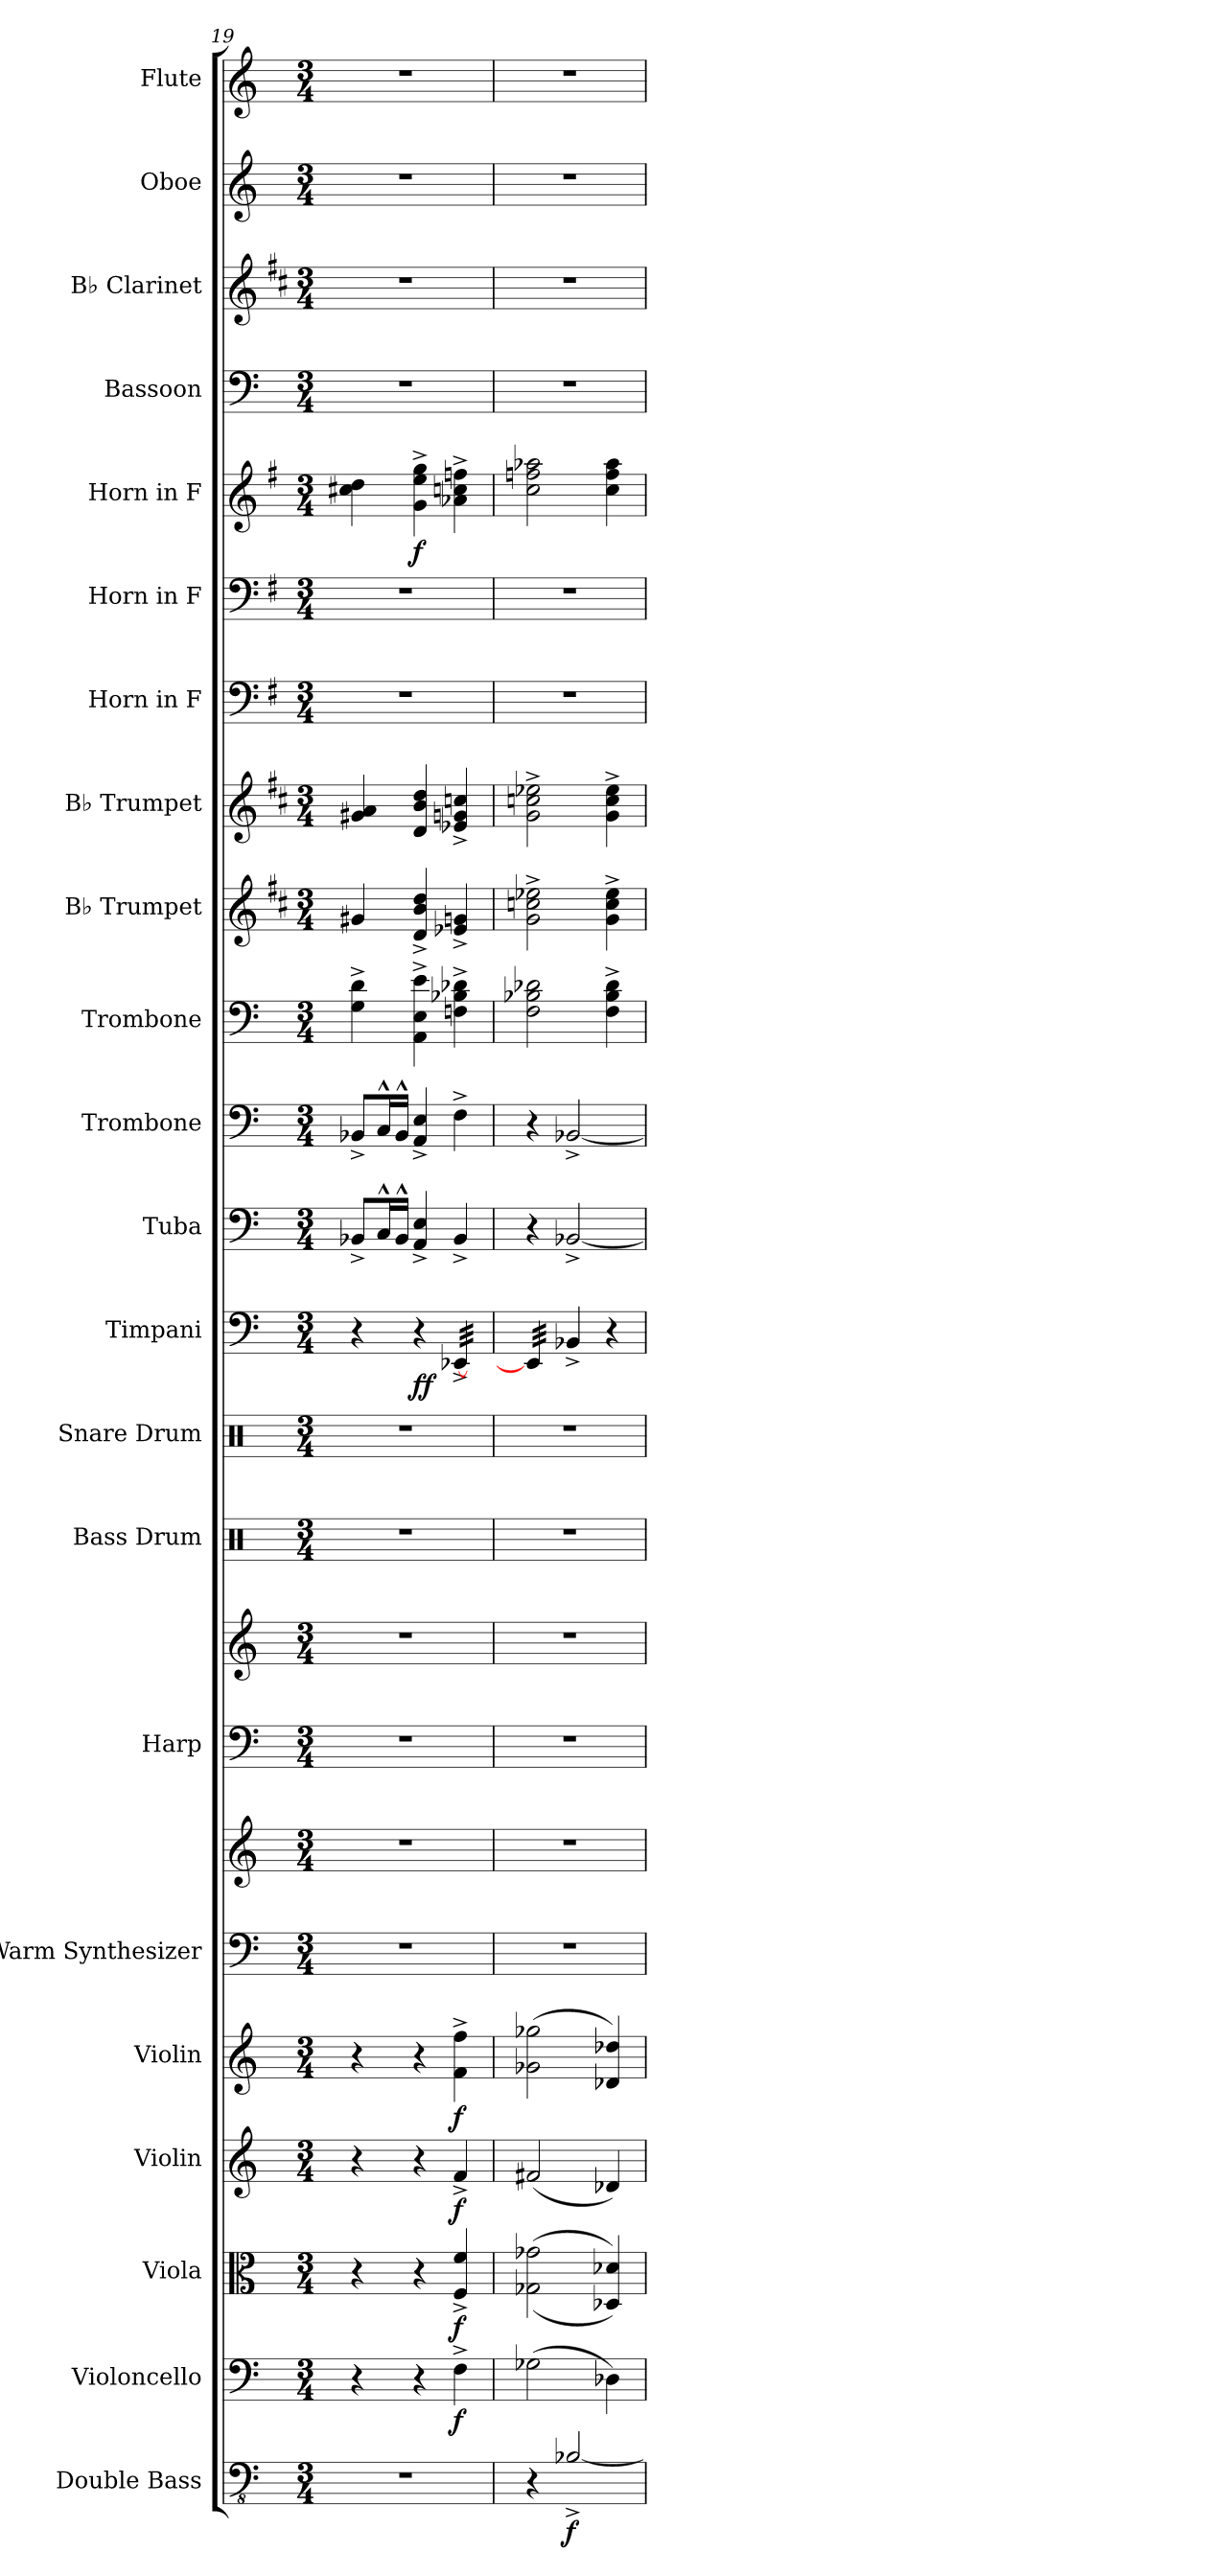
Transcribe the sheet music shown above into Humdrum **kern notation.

**kern	**dynam	**kern	**dynam	**kern	**dynam	**kern	**dynam	**kern	**dynam	**kern	**kern	**kern	**kern	**kern	**kern	**kern	**dynam	**kern	**kern	**kern	**kern	**kern	**kern	**kern	**kern	**dynam	**kern	**kern	**kern	**kern
*part22	*part22	*part21	*part21	*part20	*part20	*part19	*part19	*part18	*part18	*part17	*part17	*part16	*part16	*part15	*part14	*part13	*part13	*part12	*part11	*part10	*part9	*part8	*part7	*part6	*part5	*part5	*part4	*part3	*part2	*part1
*staff24	*staff24	*staff23	*staff23	*staff22	*staff22	*staff21	*staff21	*staff20	*staff20	*staff19	*staff18	*staff17	*staff16	*staff15	*staff14	*staff13	*staff13	*staff12	*staff11	*staff10	*staff9	*staff8	*staff7	*staff6	*staff5	*staff5	*staff4	*staff3	*staff2	*staff1
*I"Double Bass	*	*I"Violoncello	*	*I"Viola	*	*I"Violin	*	*I"Violin	*	*I"Warm Synthesizer	*	*I"Harp	*	*I"Bass Drum	*I"Snare Drum	*I"Timpani	*	*I"Tuba	*I"Trombone	*I"Trombone	*I"B♭ Trumpet	*I"B♭ Trumpet	*I"Horn in F	*I"Horn in F	*I"Horn in F	*	*I"Bassoon	*I"B♭ Clarinet	*I"Oboe	*I"Flute
*I'Db.	*	*I'Vc.	*	*I'Vla.	*	*I'Vln.	*	*I'Vln.	*	*I'Synth.	*	*I'Hrp.	*	*I'B. Dr.	*I'Sn. Dr.	*I'Timp.	*	*I'Tba.	*I'Tbn.	*I'Tbn.	*I'B♭ Tpt.	*I'B♭ Tpt.	*	*	*	*	*I'Bsn.	*I'B♭ Cl.	*I'Ob.	*I'Fl.
*clefFv4	*	*clefF4	*	*clefC3	*	*clefG2	*	*clefG2	*	*clefF4	*clefG2	*clefF4	*clefG2	*clefX	*clefX	*clefF4	*	*clefF4	*clefF4	*clefF4	*clefG2	*clefG2	*clefF4	*clefF4	*clefG2	*	*clefF4	*clefG2	*clefG2	*clefG2
*ITrd7c12	*	*	*	*	*	*	*	*	*	*	*	*	*	*	*	*	*	*	*	*	*ITrd1c2	*ITrd1c2	*ITrd4c7	*ITrd4c7	*ITrd4c7	*	*	*ITrd1c2	*	*
*k[]	*	*k[]	*	*k[]	*	*k[]	*	*k[]	*	*k[]	*k[]	*k[]	*k[]	*k[]	*k[]	*k[]	*	*k[]	*k[]	*k[]	*k[]	*k[]	*k[]	*k[]	*k[]	*	*k[]	*k[]	*k[]	*k[]
*M3/4	*	*M3/4	*	*M3/4	*	*M3/4	*	*M3/4	*	*M3/4	*M3/4	*M3/4	*M3/4	*M3/4	*M3/4	*M3/4	*	*M3/4	*M3/4	*M3/4	*M3/4	*M3/4	*M3/4	*M3/4	*M3/4	*	*M3/4	*M3/4	*M3/4	*M3/4
=19	=19	=19	=19	=19	=19	=19	=19	=19	=19	=19	=19	=19	=19	=19	=19	=19	=19	=19	=19	=19	=19	=19	=19	=19	=19	=19	=19	=19	=19	=19
2.r	.	4r	.	4r	.	4r	.	4r	.	2.r	2.r	2.r	2.r	2.r	2.r	4r	.	8BB-X^/L	8BB-X^/L	4G\^ 4d\^	4f#X/	4f#X/ 4g/	2.r	2.r	4f#X\ 4g\	.	2.r	2.r	2.r	2.r
.	.	.	.	.	.	.	.	.	.	.	.	.	.	.	.	.	.	16C^^/L	16C^^/L	.	.	.	.	.	.	.	.	.	.	.
.	.	.	.	.	.	.	.	.	.	.	.	.	.	.	.	.	.	16BB-^^/JJ	16BB-^^/JJ	.	.	.	.	.	.	.	.	.	.	.
!	!	!	!	!	!	!	!	!	!	!	!	!	!	!	!	!	!LO:DY:b	!	!	!	!	!	!	!	!	!LO:DY:b	!	!	!	!
.	.	4r	.	4r	.	4r	.	4r	.	.	.	.	.	.	.	4r	ff	4AA/^ 4E/^	4AA/^ 4E/^	4AA\^ 4E\^ 4e\^	4c/^ 4a/^ 4cc/^	4c/ 4a/ 4cc/	.	.	4c\^ 4a\^ 4cc\^	f	.	.	.	.
!	!	!	!LO:DY:b	!	!LO:DY:b	!	!LO:DY:b	!	!LO:DY:b	!	!	!	!	!	!	!	!	!	!	!	!	!	!	!	!	!	!	!	!	!
*	*	*	*	*	*	*	*	*	*	*	*	*	*	*	*	*tremolo	*	*	*	*	*	*	*	*	*	*	*	*	*	*
.	.	4F^\	f	4F/^ 4f/^	f	4f^/	f	4f\^ 4ff\^	f	.	.	.	.	.	.	[32EE-X^/LLL	.	4BB-^/	4F^\	4Fn\^ 4B-X\^ 4d-X\^	4d-X/^ 4fn/^	4d-X/^ 4fn/^ 4b-X/^	.	.	4d-X\^ 4fn\^ 4b-X\^	.	.	.	.	.
.	.	.	.	.	.	.	.	.	.	.	.	.	.	.	.	32EE-X^/	.	.	.	.	.	.	.	.	.	.	.	.	.	.
.	.	.	.	.	.	.	.	.	.	.	.	.	.	.	.	32EE-X^/	.	.	.	.	.	.	.	.	.	.	.	.	.	.
.	.	.	.	.	.	.	.	.	.	.	.	.	.	.	.	32EE-X^/	.	.	.	.	.	.	.	.	.	.	.	.	.	.
.	.	.	.	.	.	.	.	.	.	.	.	.	.	.	.	32EE-X^/	.	.	.	.	.	.	.	.	.	.	.	.	.	.
.	.	.	.	.	.	.	.	.	.	.	.	.	.	.	.	32EE-X^/	.	.	.	.	.	.	.	.	.	.	.	.	.	.
.	.	.	.	.	.	.	.	.	.	.	.	.	.	.	.	32EE-X^/	.	.	.	.	.	.	.	.	.	.	.	.	.	.
.	.	.	.	.	.	.	.	.	.	.	.	.	.	.	.	32EE-X^/JJJ	.	.	.	.	.	.	.	.	.	.	.	.	.	.
=20	=20	=20	=20	=20	=20	=20	=20	=20	=20	=20	=20	=20	=20	=20	=20	=20	=20	=20	=20	=20	=20	=20	=20	=20	=20	=20	=20	=20	=20	=20
4r	.	(2G-X\	.	((2G-X\ 2g-X\	.	(2f#X/	.	(2g-X\ 2gg-X\	.	2.r	2.r	2.r	2.r	2.r	2.r	32EE-/]LLL	.	4r	4r	2F\ 2B-X\ 2d-X\	2f\^ 2b-X\^ 2dd-X\^	2f\^ 2b-X\^ 2dd-X\^	2.r	2.r	2f\ 2b-X\ 2dd-X\	.	2.r	2.r	2.r	2.r
.	.	.	.	.	.	.	.	.	.	.	.	.	.	.	.	32EE-/	.	.	.	.	.	.	.	.	.	.	.	.	.	.
.	.	.	.	.	.	.	.	.	.	.	.	.	.	.	.	32EE-/	.	.	.	.	.	.	.	.	.	.	.	.	.	.
.	.	.	.	.	.	.	.	.	.	.	.	.	.	.	.	32EE-/	.	.	.	.	.	.	.	.	.	.	.	.	.	.
.	.	.	.	.	.	.	.	.	.	.	.	.	.	.	.	32EE-/	.	.	.	.	.	.	.	.	.	.	.	.	.	.
.	.	.	.	.	.	.	.	.	.	.	.	.	.	.	.	32EE-/	.	.	.	.	.	.	.	.	.	.	.	.	.	.
.	.	.	.	.	.	.	.	.	.	.	.	.	.	.	.	32EE-/	.	.	.	.	.	.	.	.	.	.	.	.	.	.
.	.	.	.	.	.	.	.	.	.	.	.	.	.	.	.	32EE-/JJJ	.	.	.	.	.	.	.	.	.	.	.	.	.	.
*	*	*	*	*	*	*	*	*	*	*	*	*	*	*	*	*Xtremolo	*	*	*	*	*	*	*	*	*	*	*	*	*	*
!	!LO:DY:b	!	!	!	!	!	!	!	!	!	!	!	!	!	!	!	!	!	!	!	!	!	!	!	!	!	!	!	!	!
[2BBB-X^/	f	.	.	.	.	.	.	.	.	.	.	.	.	.	.	4BB-X^/	.	[2BB-X^/	[2BB-X^/	.	.	.	.	.	.	.	.	.	.	.
.	.	4D-X\)	.	4D-X/ 4d-X/))	.	4d-X/)	.	4d-X/ 4dd-X/)	.	.	.	.	.	.	.	4r	.	.	.	4F\^ 4B-\^ 4d-\^	4f\^ 4b-\^ 4dd-\^	4f\^ 4b-\^ 4dd-\^	.	.	4f\ 4b-\ 4dd-\	.	.	.	.	.
=	=	=	=	=	=	=	=	=	=	=	=	=	=	=	=	=	=	=	=	=	=	=	=	=	=	=	=	=	=	=
*-	*-	*-	*-	*-	*-	*-	*-	*-	*-	*-	*-	*-	*-	*-	*-	*-	*-	*-	*-	*-	*-	*-	*-	*-	*-	*-	*-	*-	*-	*-
